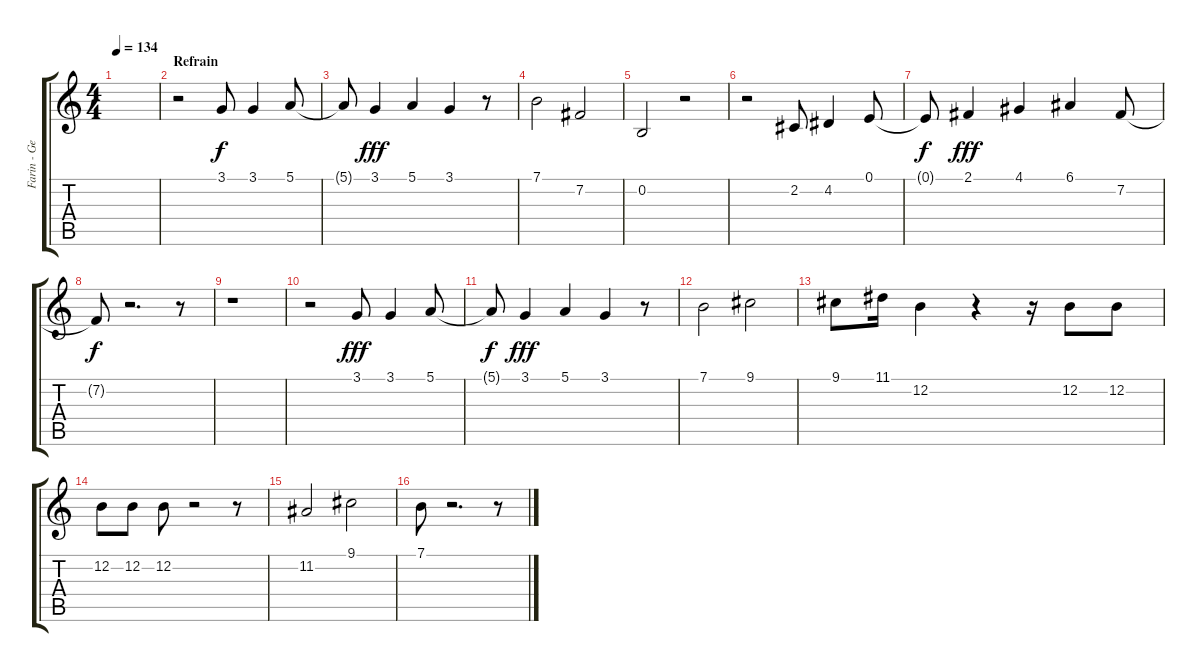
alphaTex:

\track ("Farin - Gesang" "Farin - Ge") {instrument tenorsax}
\staff {score tabs}
\tuning (E4 B3 G3 D3 A2 E2) {hide}
\ts (4 4)
\tempo 134
\clef g2
\ks c
|
\section ("" "Refrain")
r.2 3.1.8 3.1.4 5.1.8 |
5.1{t}.8{dy f} 3.1.4{dy fff} 5.1.4 3.1.4 r.8 |
7.1.2 7.2.2 |
0.2.2 r.2 |
r.2 2.2.8 4.2.4 0.1.8 |
0.1{t}.8{dy f} 2.1.4{dy fff} 4.1.4 6.1.4 7.2.8 |
7.2{t}.8{dy f} r.2{d} r.8 |
r.1 |
r.2 3.1.8{dy fff} 3.1.4 5.1.8 |
5.1{t}.8{dy f} 3.1.4{dy fff} 5.1.4 3.1.4 r.8 |
7.1.2 9.1.2 |
9.1.8 11.1.16 12.2.4 r.4 r.16 12.2.8 12.2.8 |
12.2.8 12.2.8 12.2.8 r.2 r.8 |
11.2.2 9.1.2 |
7.1.8 r.2{d} r.8
